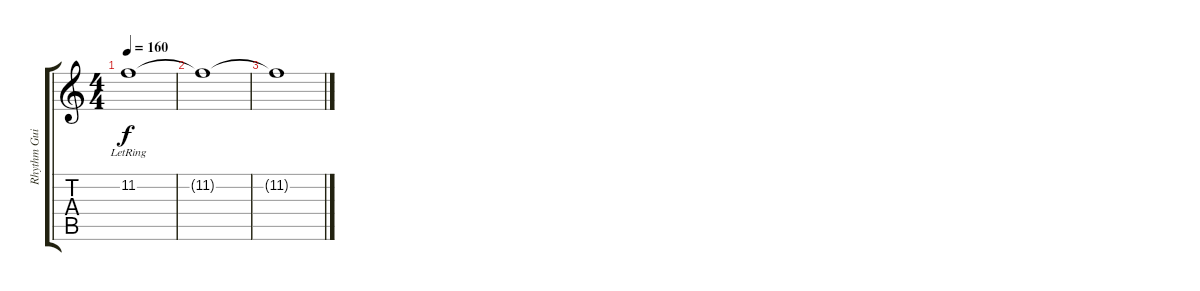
\track ("Rhythm Guitar" "Rhythm Gui") {instrument electricguitarclean}
\staff {score tabs}
\tuning (B3 Gb3 D3 A2 E2 B1) {hide}
\ts (4 4)
\tempo 160
\clef g2
\ks c
11.2{lr}.1{dy f} |
11.2{t}.1 |
11.2{t}.1
